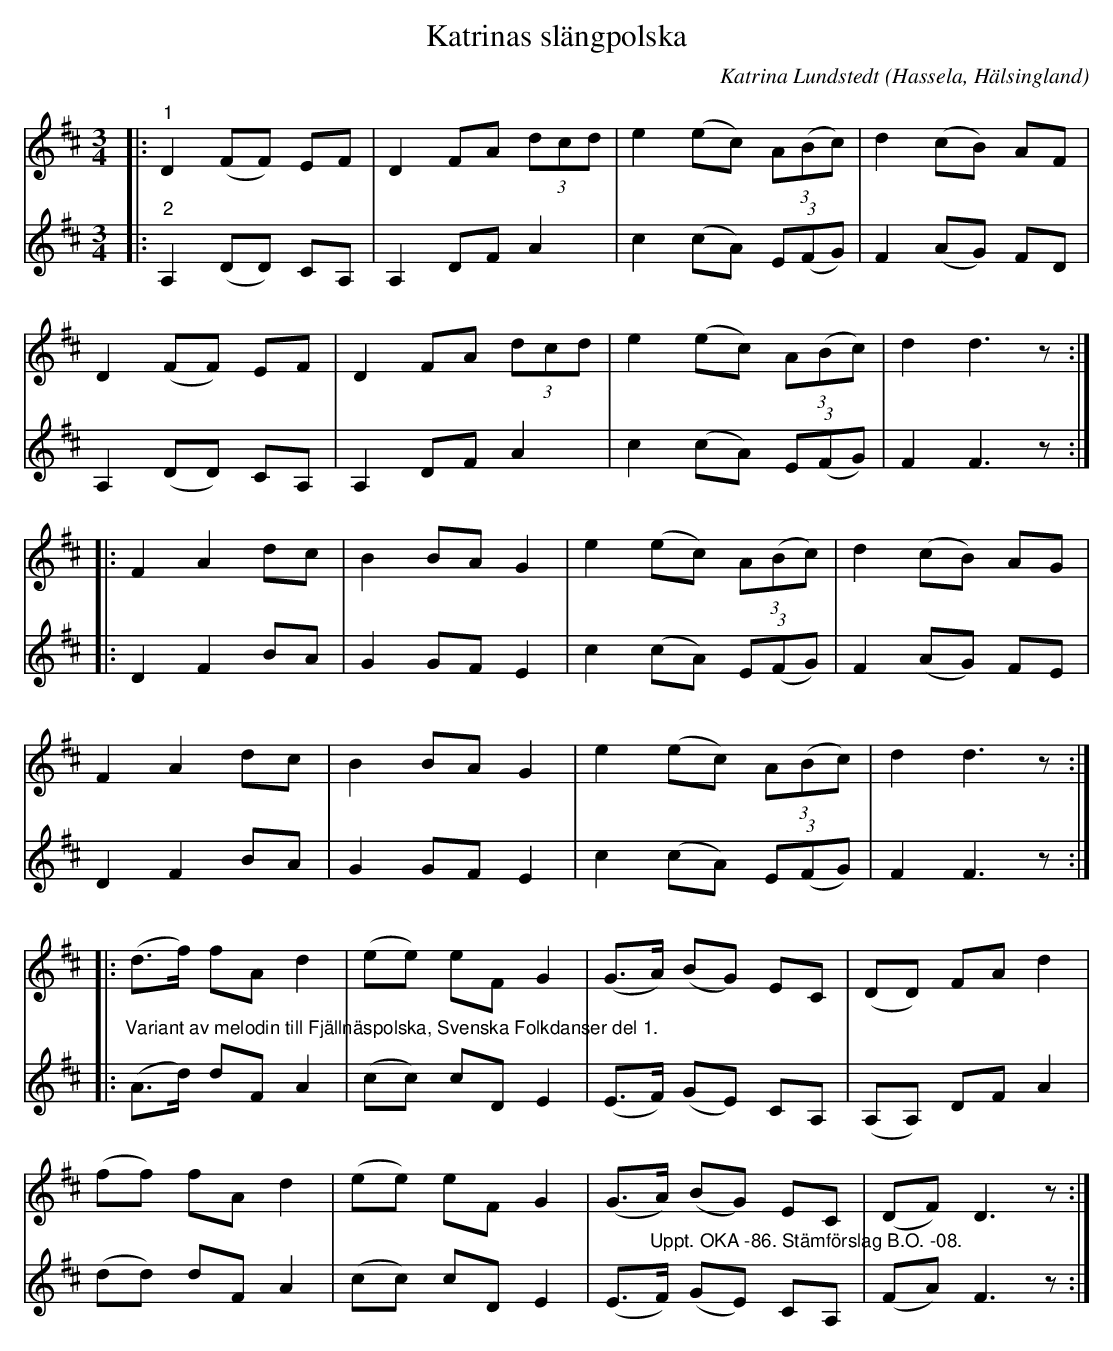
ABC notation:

X:1
T:Katrinas slängpolska
C:Katrina Lundstedt
O:Hassela, Hälsingland
L:1/8
M:3/4
K:D
V:1
|:"^1" D2 (FF) EF | D2 FA (3dcd | e2 (ec) (3A(Bc) | d2 (cB) AF |
D2 (FF) EF | D2 FA (3dcd | e2 (ec) (3A(Bc) | d2 d3 z ::
F2 A2 dc | B2 BA G2 | e2 (ec) (3A(Bc) | d2 (cB) AG |
F2 A2 dc | B2 BA G2 | e2 (ec) (3A(Bc) | d2 d3 z ::
(d>f) fA d2 | (ee) eF G2 | (G>A) (BG) EC | (DD) FA d2 |
(ff) fA d2 | (ee) eF G2 | (G>A) (BG) EC | (DF) D3 z :|
V:2
|:"^2" A,2 (DD) CA, | A,2 DF A2 | c2 (cA) (3E(FG) | F2 (AG) FD |
A,2 (DD) CA, | A,2 DF A2 | c2 (cA) (3E(FG) | F2 F3 z ::
D2 F2 BA | G2 GF E2 | c2 (cA) (3E(FG) | F2 (AG) FE |
D2 F2 BA | G2 GF E2 | c2 (cA) (3E(FG) | F2 F3 z ::
"^Variant av melodin till Fjällnäspolska, Svenska Folkdanser del 1." (A>d) dF A2 | (cc) cD E2 | (E>F) (GE) CA, | (A,A,) DF A2 |
(dd) dF A2 | (cc) cD E2 | (E>"^Uppt. OKA -86. Stämförslag B.O. -08."F) (GE) CA, | (FA) F3 z :|
